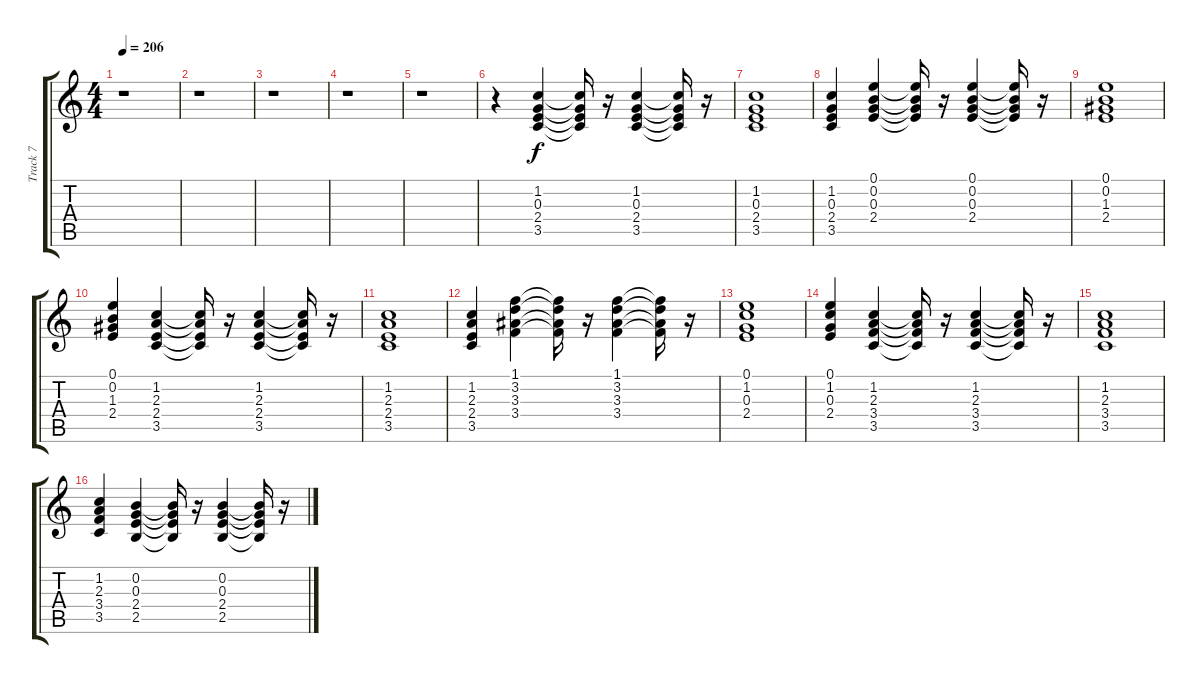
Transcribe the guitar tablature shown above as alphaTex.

\track ("Track 7" "Track 7") {instrument acousticguitarnylon}
\staff {score tabs}
\tuning (E4 B3 G3 D3 A2 E2) {hide}
\ts (4 4)
\tempo 206
\clef g2
\ks c
r.1{dy f} |
r.1 |
r.1 |
r.1 |
r.1 |
r.4 (1.2 0.3 2.4 3.5).4 (1.2{t} 0.3{t} 2.4{t} 3.5{t}).16 r.16 (1.2 0.3 2.4 3.5).4 (1.2{t} 0.3{t} 2.4{t} 3.5{t}).16 r.16 |
(1.2 0.3 2.4 3.5).1 |
(1.2 0.3 2.4 3.5).4 (0.1 0.2 0.3 2.4).4 (0.1{t} 0.2{t} 0.3{t} 2.4{t}).16 r.16 (0.1 0.2 0.3 2.4).4 (0.1{t} 0.2{t} 0.3{t} 2.4{t}).16 r.16 |
(0.1 0.2 1.3 2.4).1 |
(0.1 0.2 1.3 2.4).4 (1.2 2.3 2.4 3.5).4 (1.2{t} 2.3{t} 2.4{t} 3.5{t}).16 r.16 (1.2 2.3 2.4 3.5).4 (1.2{t} 2.3{t} 2.4{t} 3.5{t}).16 r.16 |
(1.2 2.3 2.4 3.5).1 |
(1.2 2.3 2.4 3.5).4 (1.1 3.2 3.3 3.4).4 (1.1{t} 3.2{t} 3.3{t} 3.4{t}).16 r.16 (1.1 3.2 3.3 3.4).4 (1.1{t} 3.2{t} 3.3{t} 3.4{t}).16 r.16 |
(0.1 1.2 0.3 2.4).1 |
(0.1 1.2 0.3 2.4).4 (1.2 2.3 3.4 3.5).4 (1.2{t} 2.3{t} 3.4{t} 3.5{t}).16 r.16 (1.2 2.3 3.4 3.5).4 (1.2{t} 2.3{t} 3.4{t} 3.5{t}).16 r.16 |
(1.2 2.3 3.4 3.5).1 |
(1.2 2.3 3.4 3.5).4 (0.2 0.3 2.4 2.5).4 (0.2{t} 0.3{t} 2.4{t} 2.5{t}).16 r.16 (0.2 0.3 2.4 2.5).4 (0.2{t} 0.3{t} 2.4{t} 2.5{t}).16 r.16
